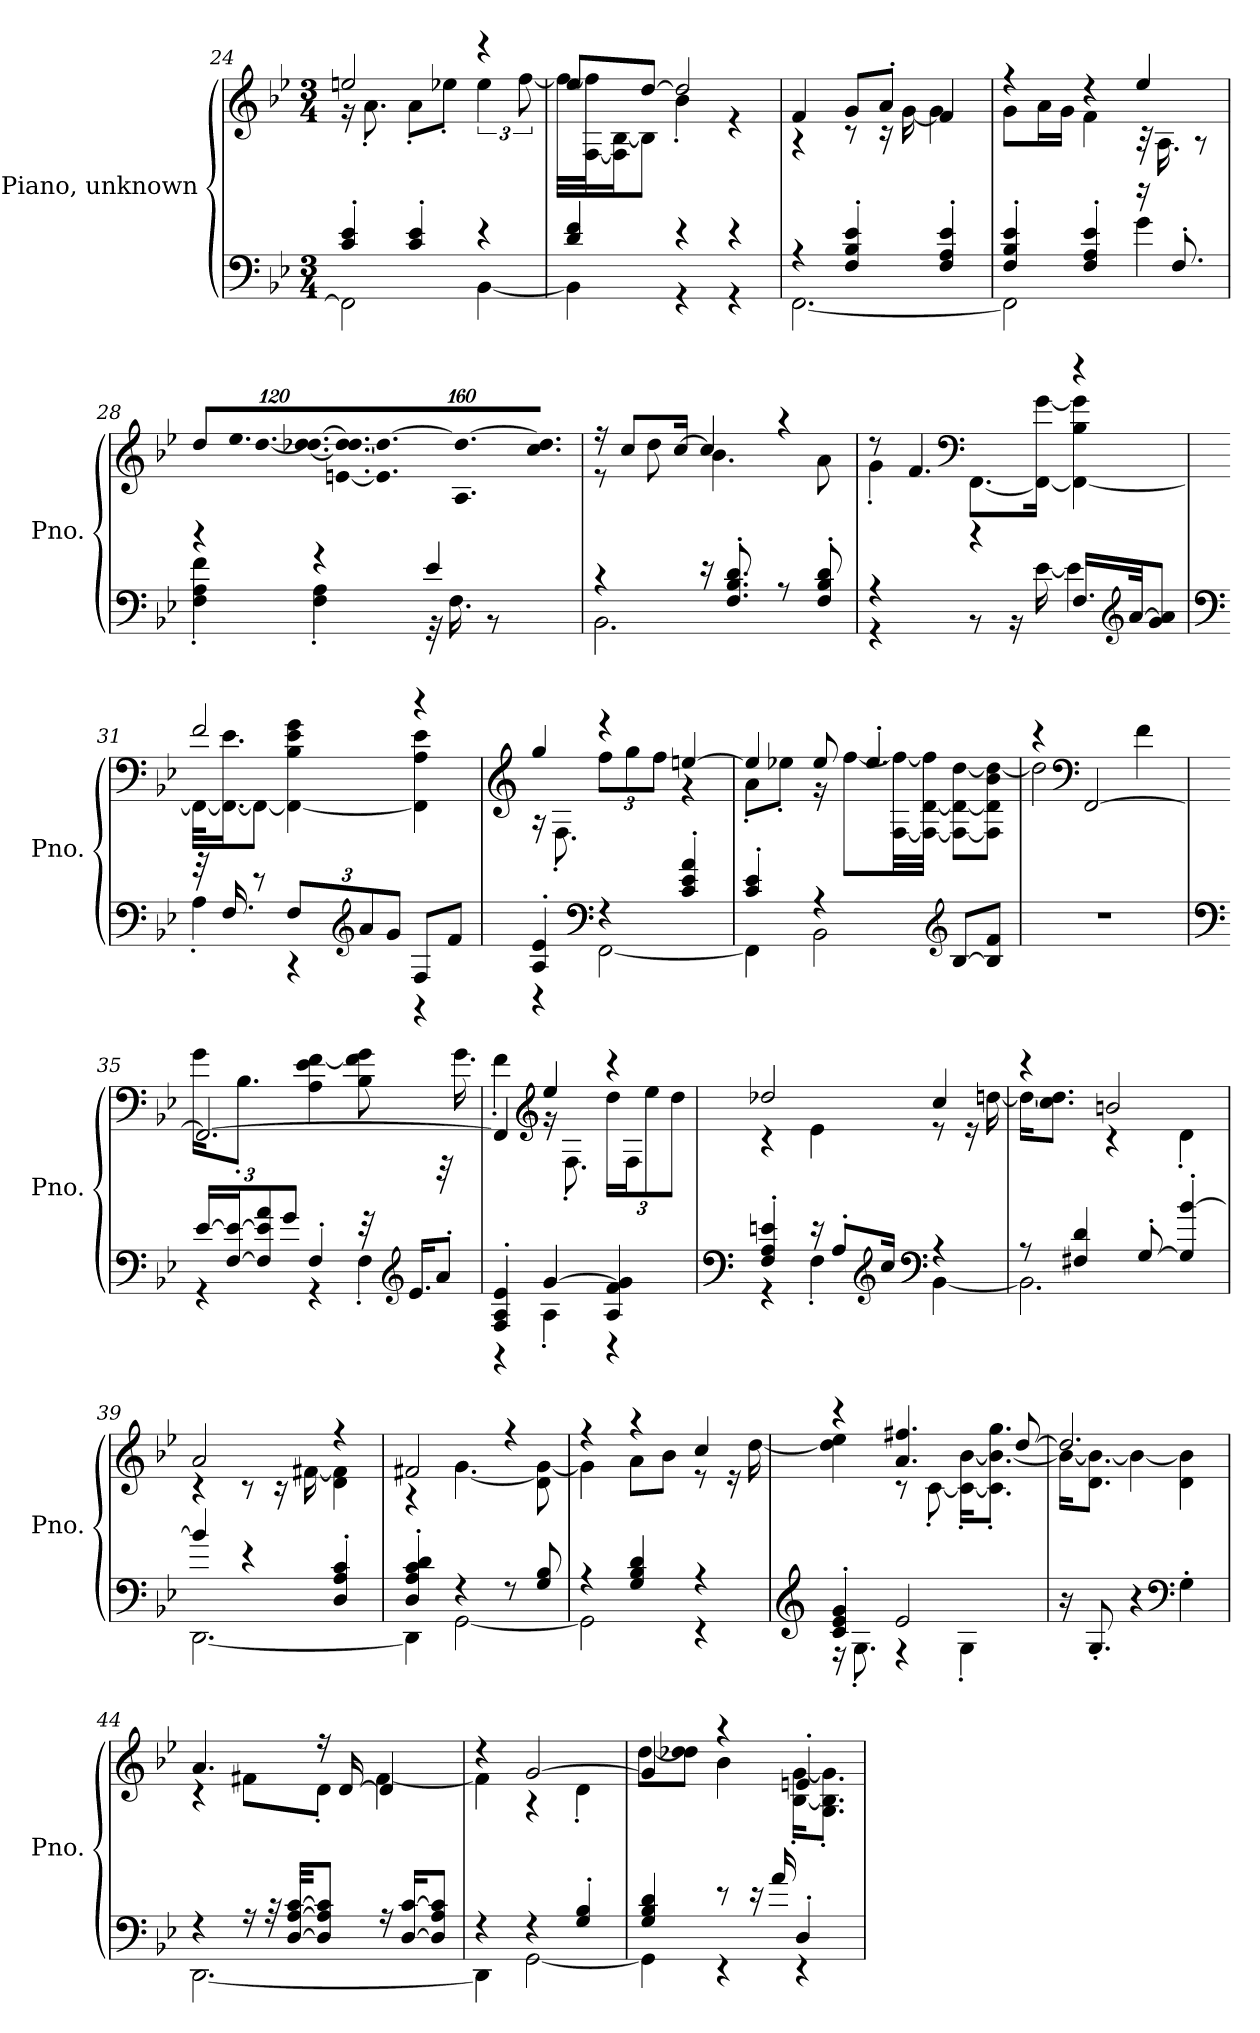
**kern	**kern
*part1	*part1
*staff2	*staff1
*I"Piano, unknown	*
*I'Pno.	*
*clefF4	*clefG2
*k[b-e-]	*k[b-e-]
*M3/4	*M3/4
=24	=24
*^	*^
4c/' 4e-/'	2FF\]	2een/	16r
.	.	.	8.a'\
4c/' 4e-/'	.	.	8a'\L
.	.	.	8ee-X'\J
4r	[4BB-\	4r	6ee-\
.	.	.	[12ff\
=25	=25	=25	=25
4d/ 4f/	4BB-\]	8ee-/L	32ff\LLL_
.	.	.	[32F\ 32ff\]J
.	.	.	16F\] [16B-\J
.	.	[8dd/J	8B-\J]
4r	4r	2dd/]	4b-'\
4r	4r	.	4r
!!LO:LB:g=z	!!
=26	=26	=26	=26
4r	[2.FF\	4f/	4r
4F/' 4B-/' 4e-/'	.	8g/L	8r
.	.	8a'/J	16r
.	.	.	[16g\
4F/' 4A/' 4e-/'	.	4f/	4g\]
=27	=27	=27	=27
4F/' 4B-/' 4e-/'	2FF\]	4r	8g\L
.	.	.	16a\L
.	.	.	16g\JJ
4F/' 4A/' 4e-/'	.	4r	4f\
16r	4g\	4ee-/	32r
.	.	.	16.A\
8.F'/	.	.	.
.	.	.	8r
*	*	*v	*v
=28	=28	=28
*	*	*Xbrackettup
*	*	*^
!	!	!LO:N:vis=16.	!
*	*	*v	*v
4r	4F\' 4A\' 4f\'	960%103dd/LL
!	!	!LO:N:vis=32.
.	.	1920%103ee-/L
!	!	!LO:N:vis=32.
.	.	[1920%103dd/
!	!	!LO:N:vis=32.
.	.	[1920%103dd-X/ 1920%103dd/_
4r	4F\' 4A\'	.
!	!	!LO:N:vis=32.
.	.	[1920%103en/ 1920%103dd-/_ 1920%103dd/]JJ
!	!	!LO:N:vis=8.
.	.	640%137e/] 640%137dd-/_
4e-/	32r	.
.	16.F\	.
!	!	!LO:N:vis=16.
.	.	960%103A/ 960%103dd-/_L
.	8r	.
!	!	!LO:N:vis=16.
.	.	960%103cc/ 960%103dd-/]JJ
1920ryy	1920ryy	.
=29	=29	=29
*	*	*^
4r	2.BB-\	16r	8r
.	.	8cc/L	.
.	.	.	8dd\
.	.	[16cc/Jk	.
16r	.	4cc/]	4.b-\
8.F/' 8.B-/' 8.d/'	.	.	.
8r	.	4r	.
8F/' 8B-/' 8d/'	.	.	8a\
!!LO:PB:g=z	!!
=30	=30	=30	=30
4r	4r	8r	4g'\
.	.	4.f/	.
*	*	*clefF4	*
4r	8r	.	[8.FF\L
.	16r	.	.
.	[16e-\	.	16FF\_ [16g\Jk
16.F/LL	4e-\]	4r	4FF\_ 4B-\ 4g\]
*clefG2	*	*	*
[32a/JK	.	.	.
8g/ 8a/]J	.	.	.
=31	=31	=31	=31
*clefF4	*	*	*
32r	4A'\	2f/	32FF\KLL_
16.F/	.	.	16.FF\_ 16.e-\J
8r	.	.	8FF\J_
*Xbrackettup	*	*	*
12F/L	4r	.	4FF\_ 4B-\ 4e-\ 4g\
*clefG2	*	*	*
12a/	.	.	.
12g/J	.	.	.
8F/L	4r	4r	4FF\] 4A\ 4e-\
8f/J	.	.	.
=32	=32	=32	=32
*	*	*clefG2	*
4A/' 4e-/'	4r	4gg/	16r
.	.	.	8.F'\
*clefF4	*	*	*
4r	[2FF\	4r	12ff\L
.	.	.	12gg\
.	.	.	12ff\J
4c/' 4e-/' 4a/'	.	[4een/	4r
!!LO:LB:g=z	!!
=33	=33	=33	=33
4c/' 4e-/'	4FF\]	4ee/]	8a'\L
.	.	.	8ee-X'\J
4r	2BB-\	8ee-/	16r
.	.	.	[8ff\L
.	.	4.ee-'/	.
.	.	.	[32F\ 32ff\_LL
.	.	.	32F\_ [32d\ 32ff\]JJJ
*clefG2	*	*	*
[8B-/L	.	.	8F\_ 8d\_ [8dd\L
8B-/] 8f/J	.	.	8F\] 8d\] 8b-\ 8dd\_J
*v	*v	*	*
=34	=34	=34
2.r	4r	2dd\]
*	*clefF4	*
.	[2FF/	.
.	.	4f\
=35	=35	=35
*clefF4	*	*
*^	*	*
[24e-/LL	4r	2.FF/_	16g\KL
[24F/ 24e-/_J	.	.	.
.	.	.	8.B-'\J
12F/] 12e-/] 12a/	.	.	.
12g/J	.	.	.
4F'/	4r	.	4A\ 4e-\ [4f\
32r	4F'\	.	8B-\ 8f\] 8g\
*clefG2	*	*	*
16.e-/KL	.	.	.
8a'/J	.	.	32r
.	.	.	16.g\
!!LO:LB:g=z	!!
=36	=36	=36	=36
4F/' 4A/' 4e-/'	4r	4FF/]	4f'\
*	*	*clefG2	*
[4g/	4A'\	4ee-/	16r
.	.	.	8.F'\
4A/ 4f/ 4g/]	4r	4r	24dd\LL
.	.	.	24F\J
.	.	.	12ee-\
.	.	.	12dd\J
=37	=37	=37	=37
*clefF4	*	*	*
4F/' 4A/' 4en/'	4r	2dd-X/	4r
16r	4F'\	.	4e-\
8A'/L	.	.	.
*clefG2	*	*	*
16cc/Jk	.	.	.
*clefF4	*	*	*
4r	[4BB-\	4cc/	8r
.	.	.	16r
.	.	.	[16ddn\
=38	=38	=38	=38
8r	2.BB-\]	4r	16dd\KL_
.	.	.	8.cc\ 8.dd\]J
4F#X/ 4d/	.	.	.
.	.	2bn/	4r
[8G'/	.	.	.
4G/]' [4b-/'	.	.	4d'\
=39	=39	=39	=39
4b-/]	[2.DD\	2a/	4r
4r	.	.	8r
.	.	.	16r
.	.	.	[16f#X\
4D/' 4A/' 4c/'	.	4r	4d\ 4f#\]
!!LO:LB:g=z	!!
=40	=40	=40	=40
4D/' 4A/' 4c/' 4d/'	4DD\]	2f#X/	4r
4r	[2GG\	.	[4.g\
8r	.	4r	.
8G/ 8B-/	.	.	8d\ 8g\_
=41	=41	=41	=41
4r	2GG\]	4r	4g\]
4G/ 4B-/ 4d/	.	4r	8a\L
.	.	.	8b-\J
4r	4r	4cc/	8r
.	.	.	16r
.	.	.	[16dd\
=42	=42	=42	=42
*clefG2	*	*	*
4c/' 4e-/' 4g/'	16r	4r	4dd\] 4ee-\
.	8.G'\	.	.
2e-/	4r	4.a/ 4.ff#X/	8r
.	.	.	[8c'\
.	4G'\	.	16c\_' [16b-\'KL
.	.	.	8.c\]' 8.b-\_' 8.gg\'J
.	.	[8dd/	.
*v	*v	*	*
=43	=43	=43
16r	2.dd/]	16b-\KL_
8.G'/	.	8.d\ 8.b-\_J
4r	.	4b-\_
*clefF4	*	*
4G'\	.	4d\ 4b-\]
!!LO:LB:g=z	!!
=44	=44	=44
*^	*	*
4r	[2.DD\	4.a/	4r
16r	.	.	8f#X\L
32r	.	.	.
[32D/ [32A/ [32c/KKL	.	.	.
8D/] 8A/] 8c/]J	.	16r	8d'\J
.	.	[16d/	.
16r	.	4d/]	[4f#\
[16D/ [16c/KL	.	.	.
8D/] 8A/ 8c/]J	.	.	.
=45	=45	=45	=45
4r	4DD\]	4r	4f#\]
4r	[2GG\	[2g/	4r
4G/' 4B-/'	.	.	4d'\
=46	=46	=46	=46
4G/ 4B-/ 4d/	4GG\]	4g/]	[8dd\L
.	.	.	8dd-X\ 8dd\]J
8r	4r	4r	4b-\
16r	.	.	.
16a/	.	.	.
4D'/	4r	4en'/	[16B-\' [16g\'KL
.	.	.	8.G\' 8.B-\]' 8.g\]'J
*v	*v	*	*
*	*v	*v
=	=
*-	*-
